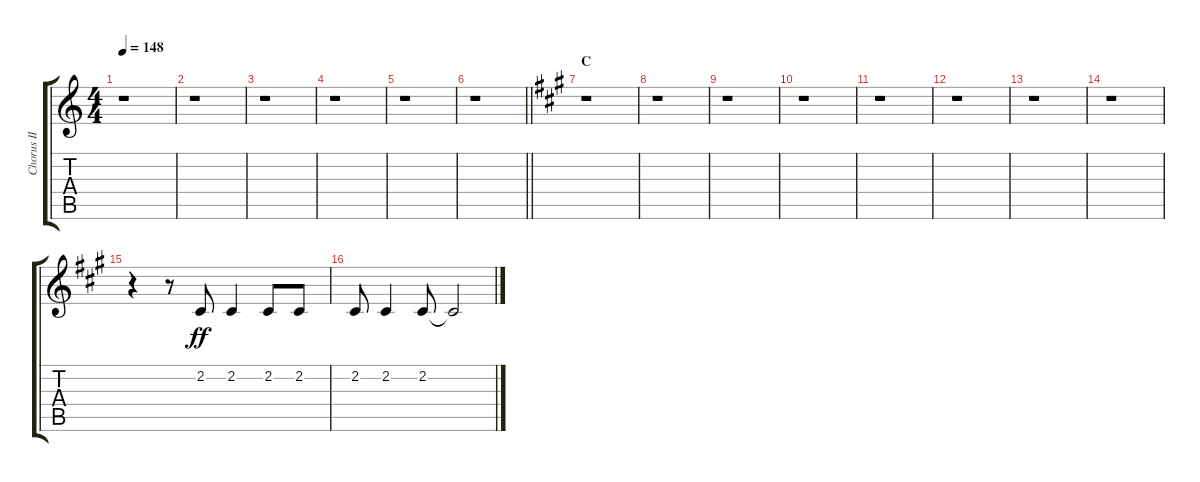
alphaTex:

\track ("Chorus II" "Chorus II") {instrument voiceoohs}
\staff {score tabs}
\tuning (E4 B3 G3 D3 A2 E2) {hide}
\ts (4 4)
\tempo 148
\clef g2
\ks c
r.1{dy ff} |
r.1 |
r.1 |
r.1 |
r.1 |
\barLineRight lightlight
r.1 |
\section ("" "C")
\ks a
r.1 |
r.1 |
r.1 |
r.1 |
r.1 |
r.1 |
r.1 |
r.1 |
r.4 r.8 2.2.8 2.2.4 2.2.8 2.2.8 |
2.2.8 2.2.4 2.2.8 2.2{t}.2
